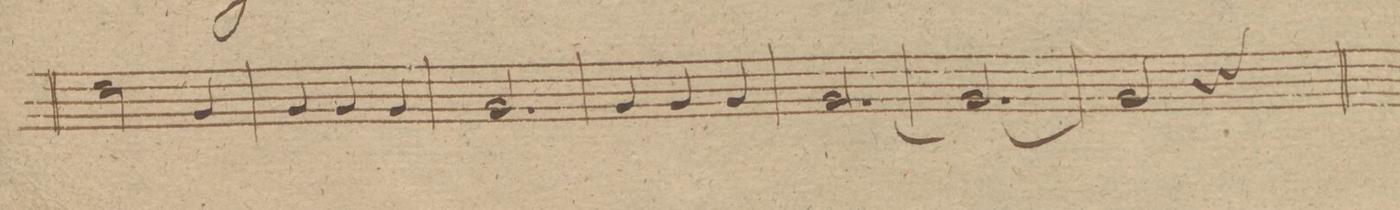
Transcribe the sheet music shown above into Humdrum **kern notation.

**kern	**dynam
*I"Clarini 1mo in E	*
*clefG2	*
*k[f#c#g#d#]	*
*M3/4	*
2ff#	.
4b	.
=103	=103
4b	.
4b	.
4b	.
=104	=104
2.b	.
=105	=105
4b	.
4b	.
4b	.
=106	=106
[2.b	.
=107	=107
2.b_	.
=108	=108
2b]	.
4r	.
=109	=109
*-	*-
